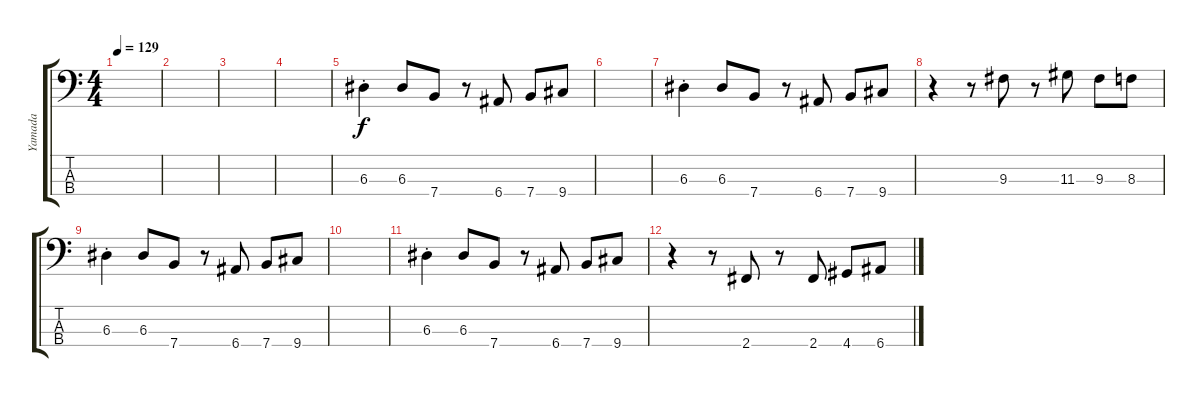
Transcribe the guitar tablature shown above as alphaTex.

\track ("Yamada" "Yamada") {instrument electricbasspick}
\staff {score tabs}
\tuning (G2 D2 A1 E1) {hide}
\ts (4 4)
\tempo 129
\clef f4
\ks c
|
|
|
|
6.3{st}.4 6.3.8 7.4.8 r.8 6.4.8 7.4.8 9.4.8 |
|
6.3{st}.4 6.3.8 7.4.8 r.8 6.4.8 7.4.8 9.4.8 |
r.4 r.8 9.3.8 r.8 11.3.8 9.3.8 8.3.8 |
6.3{st}.4 6.3.8 7.4.8 r.8 6.4.8 7.4.8 9.4.8 |
|
6.3{st}.4 6.3.8 7.4.8 r.8 6.4.8 7.4.8 9.4.8 |
r.4 r.8 2.4.8 r.8 2.4.8 4.4.8 6.4.8
